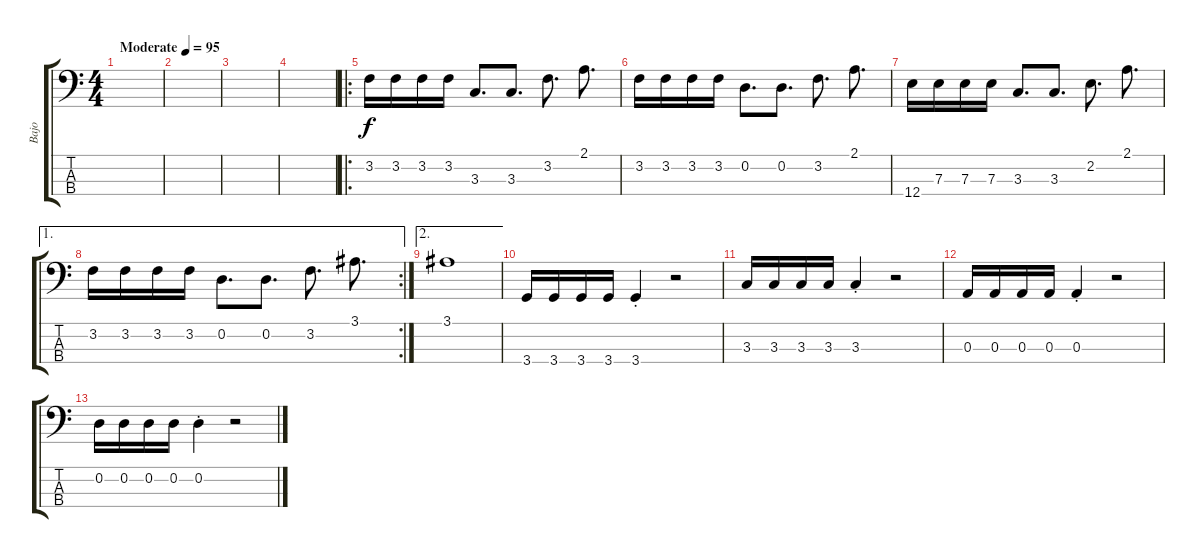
\track ("Bajo" "Bajo") {instrument electricbassfinger}
\staff {score tabs}
\tuning (G2 D2 A1 E1) {hide}
\ts (4 4)
\tempo (95 "Moderate")
\clef f4
\ks c
|
|
|
|
\ro
3.2.16 3.2.16 3.2.16 3.2.16 3.3.8{d} 3.3.8{d} 3.2.8{d} 2.1.8{d} |
3.2.16 3.2.16 3.2.16 3.2.16 0.2.8{d} 0.2.8{d} 3.2.8{d} 2.1.8{d} |
12.4.16 7.3.16 7.3.16 7.3.16 3.3.8{d} 3.3.8{d} 2.2.8{d} 2.1.8{d} |
\ae 1
\rc 2
3.2.16 3.2.16 3.2.16 3.2.16 0.2.8{d} 0.2.8{d} 3.2.8{d} 3.1.8{d} |
\ae 2
3.1.1 |
3.4.16 3.4.16 3.4.16 3.4.16 3.4{st}.4 r.2 |
3.3.16 3.3.16 3.3.16 3.3.16 3.3{st}.4 r.2 |
0.3.16 0.3.16 0.3.16 0.3.16 0.3{st}.4 r.2 |
0.2.16 0.2.16 0.2.16 0.2.16 0.2{st}.4 r.2
